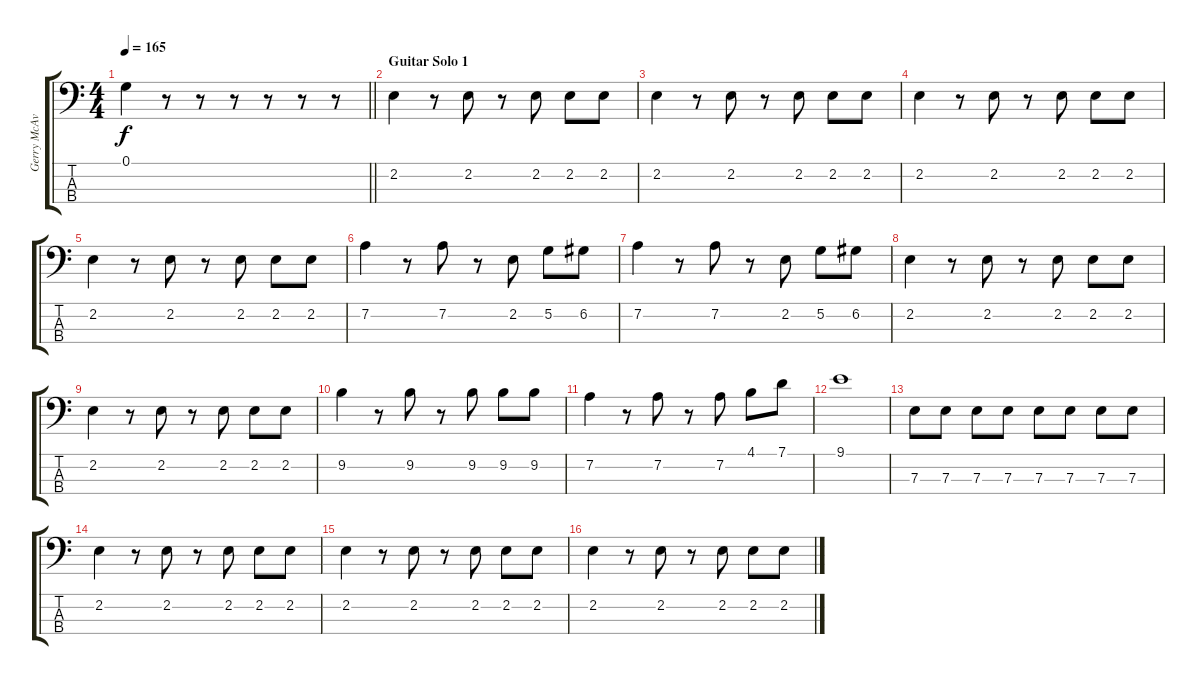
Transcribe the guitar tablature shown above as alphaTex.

\track ("Gerry McAvoy" "Gerry McAv") {instrument electricbassfinger}
\staff {score tabs}
\tuning (G2 D2 A1 E1) {hide}
\ts (4 4)
\tempo 165
\clef f4
\barLineRight lightlight
\ks c
0.1.4{dy f instrument electricbassfinger} r.8 r.8 r.8 r.8 r.8 r.8 |
\section ("" "Guitar Solo 1")
2.2.4 r.8 2.2.8 r.8 2.2.8 2.2.8 2.2.8 |
2.2.4 r.8 2.2.8 r.8 2.2.8 2.2.8 2.2.8 |
2.2.4 r.8 2.2.8 r.8 2.2.8 2.2.8 2.2.8 |
2.2.4 r.8 2.2.8 r.8 2.2.8 2.2.8 2.2.8 |
7.2.4 r.8 7.2.8 r.8 2.2.8 5.2.8 6.2.8 |
7.2.4 r.8 7.2.8 r.8 2.2.8 5.2.8 6.2.8 |
2.2.4 r.8 2.2.8 r.8 2.2.8 2.2.8 2.2.8 |
2.2.4 r.8 2.2.8 r.8 2.2.8 2.2.8 2.2.8 |
9.2.4 r.8 9.2.8 r.8 9.2.8 9.2.8 9.2.8 |
7.2.4 r.8 7.2.8 r.8 7.2.8 4.1.8 7.1.8 |
9.1.1 |
7.3.8 7.3.8 7.3.8 7.3.8 7.3.8 7.3.8 7.3.8 7.3.8 |
2.2.4 r.8 2.2.8 r.8 2.2.8 2.2.8 2.2.8 |
2.2.4 r.8 2.2.8 r.8 2.2.8 2.2.8 2.2.8 |
2.2.4 r.8 2.2.8 r.8 2.2.8 2.2.8 2.2.8
